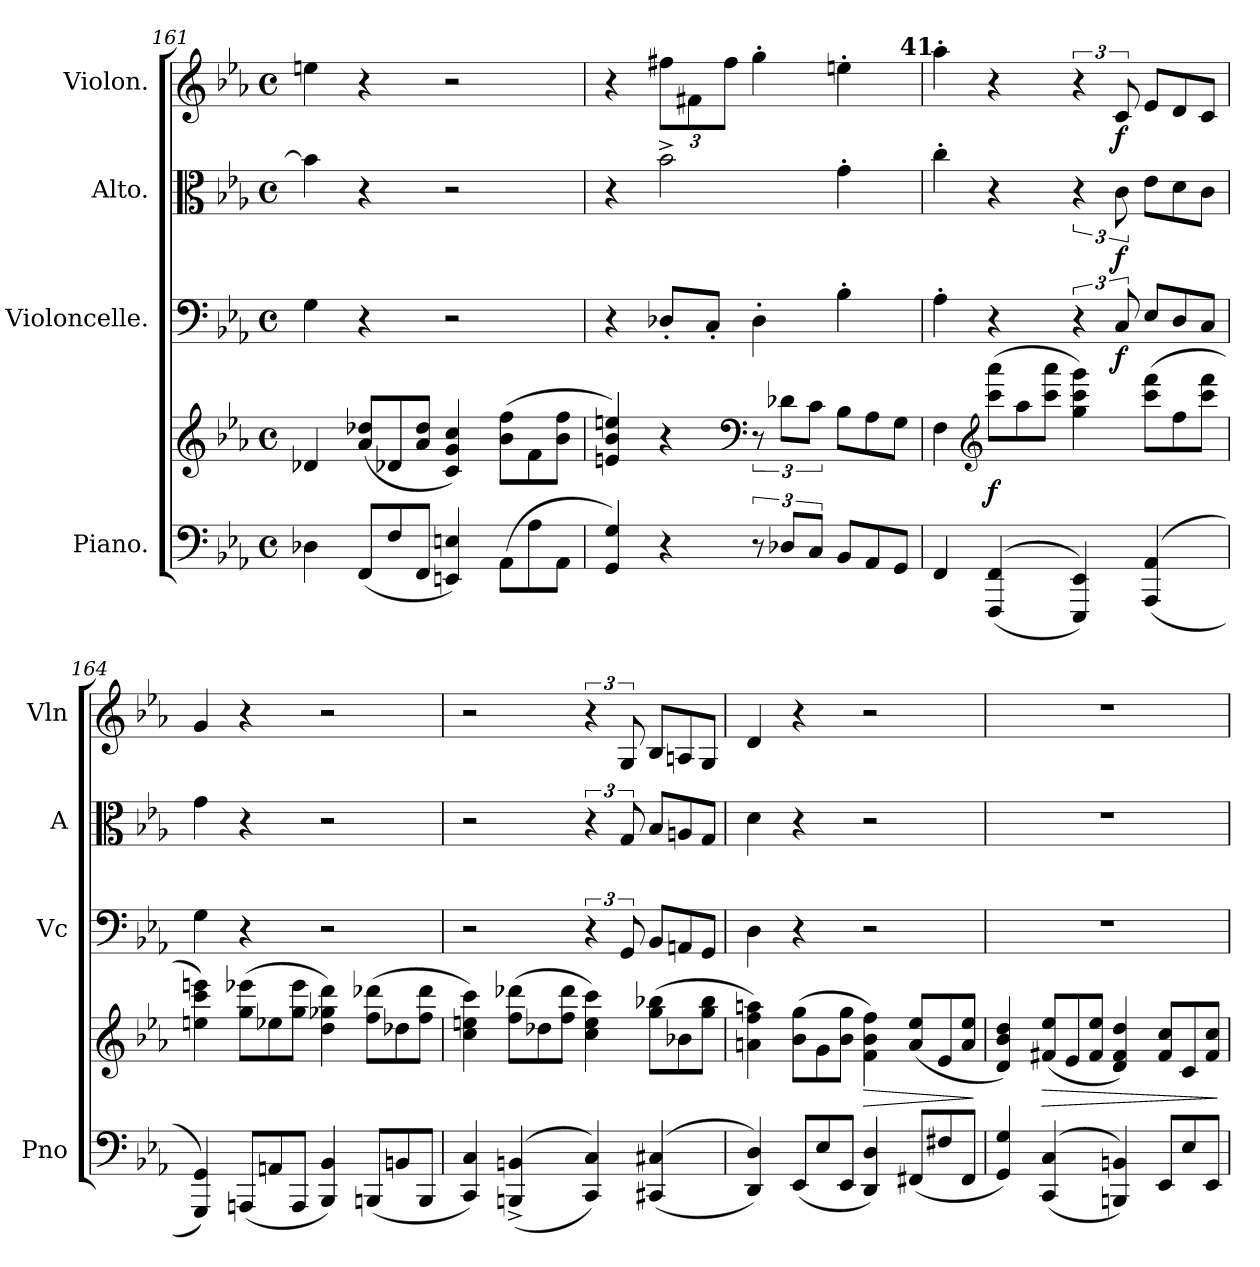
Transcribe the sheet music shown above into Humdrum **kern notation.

**kern	**kern	**dynam	**kern	**dynam	**kern	**dynam	**kern	**dynam
*part4	*part4	*part4	*part3	*part3	*part2	*part2	*part1	*part1
*staff5	*staff4	*staff4/5	*staff3	*staff3	*staff2	*staff2	*staff1	*staff1
*I"Piano.	*	*	*I"Violoncelle.	*	*I"Alto.	*	*I"Violon.	*
*I'Pno	*	*	*I'Vc	*	*I'A	*	*I'Vln	*
*clefF4	*clefG2	*	*clefF4	*	*clefC3	*	*clefG2	*
*k[b-e-a-]	*k[b-e-a-]	*	*k[b-e-a-]	*	*k[b-e-a-]	*	*k[b-e-a-]	*
*c:	*c:	*	*c:	*	*c:	*	*c:	*
*M4/4	*M4/4	*	*M4/4	*	*M4/4	*	*M4/4	*
*met(c)	*met(c)	*	*met(c)	*	*met(c)	*	*met(c)	*
=161	=161	=161	=161	=161	=161	=161	=161	=161
4D-X\	4d-X/	.	4G\	.	4b-\]	.	4een\	.
*Xtuplet	*Xtuplet	*	*	*	*	*	*	*
(12FF/L	(12a-/ 12dd-X/L	.	4r	.	4r	.	4r	.
12F/	12d-X/	.	.	.	.	.	.	.
12FF/J	12a-/ 12dd-/J	.	.	.	.	.	.	.
4EEn/ 4En/)	4c/ 4g/ 4cc/)	.	2r	.	2r	.	2r	.
(12AA-\L	(12b-\ 12ff\L	.	.	.	.	.	.	.
12A-\	12f\	.	.	.	.	.	.	.
12AA-\J	12b-\ 12ff\J	.	.	.	.	.	.	.
=162	=162	=162	=162	=162	=162	=162	=162	=162
4GG/ 4G/)	4en/ 4b-/ 4een/)	.	4r	.	4r	.	4r	.
4r	4r	.	8D-X'/L	.	2b-^\	.	12ff#X\L	.
.	.	.	.	.	.	.	12f#X\	.
.	.	.	8C'/J	.	.	.	.	.
.	.	.	.	.	.	.	12ff#\J	.
*	*clefF4	*	*	*	*	*	*	*
*tuplet	*tuplet	*	*	*	*	*	*	*
12r	12r	.	4D-'\	.	.	.	4gg'\	.
12D-X/L	12d-X\L	.	.	.	.	.	.	.
12C/J	12c\J	.	.	.	.	.	.	.
*Xtuplet	*Xtuplet	*	*	*	*	*	*	*
12BB-/L	12B-\L	.	4B-'\	.	4g'\	.	4een'\	.
12AA-/	12A-\	.	.	.	.	.	.	.
12GG/J	12G\J	.	.	.	.	.	.	.
=163	=163	=163	=163	=163	=163	=163	=163	=163
!	!	!	!	!	!	!	!LO:TX:a:B:rj:t=41	!
4FF/	4F\	.	4A-'\	.	4cc'\	.	4aa-'\	.
*	*clefG2	*	*	*	*	*	*	*
(<(>4FFF/ 4FF/	(12ccc\ 12aaa-\L	f	4r	.	4r	.	4r	.
.	12aa-\	.	.	.	.	.	.	.
.	12ccc\ 12aaa-\J	.	.	.	.	.	.	.
4EEE-/ 4EE-/))	4gg\ 4ccc\ 4ggg\)	.	6r	.	6r	.	6r	.
.	.	.	12C/	f	12c\	f	12c/	f
*	*	*	*Xtuplet	*	*Xtuplet	*	*Xtuplet	*
(<(>4AAA-/ 4AA-/	(12ccc\ 12fff\L	.	12E-/L	.	12e-\L	.	12e-/L	.
.	12ff\	.	12D/	.	12d\	.	12d/	.
.	12ccc\ 12fff\J	.	12C/J	.	12c\J	.	12c/J	.
=164	=164	=164	=164	=164	=164	=164	=164	=164
4GGG/ 4GG/))	4een\ 4ccc\ 4eeen\)	.	4G\	.	4g\	.	4g/	.
(12AAAn/L	(12gg\ 12eee-X\L	.	4r	.	4r	.	4r	.
12AAn/	12ee-X\	.	.	.	.	.	.	.
12AAA/J	12gg\ 12eee-\J	.	.	.	.	.	.	.
4BBB-/ 4BB-/)	4dd\ 4gg-X\ 4ddd\)	.	2r	.	2r	.	2r	.
(12BBBn/L	(12ff\ 12ddd-X\L	.	.	.	.	.	.	.
12BBn/	12dd-X\	.	.	.	.	.	.	.
12BBB/J	12ff\ 12ddd-\J	.	.	.	.	.	.	.
=165	=165	=165	=165	=165	=165	=165	=165	=165
4CC/ 4C/)	4cc\ 4een\ 4ccc\)	.	2r	.	2r	.	2r	.
(<(>4BBBn^/ 4BBn^/	(12ff\ 12ddd-X\L	.	.	.	.	.	.	.
.	12dd-X\	.	.	.	.	.	.	.
.	12ff\ 12ddd-\J	.	.	.	.	.	.	.
*	*	*	*tuplet	*	*tuplet	*	*tuplet	*
4CC/ 4C/))	4cc\ 4ee\ 4ccc\)	.	6r	.	6r	.	6r	.
.	.	.	12GG/	.	12G/	.	12G/	.
*	*	*	*Xtuplet	*	*Xtuplet	*	*Xtuplet	*
(<(>4CC#X/ 4C#X/	(12gg\ 12bb-X\L	.	12BB-/L	.	12B-/L	.	12B-/L	.
.	12b-X\	.	12AAn/	.	12An/	.	12An/	.
.	12gg\ 12bb-\J	.	12GG/J	.	12G/J	.	12G/J	.
=166	=166	=166	=166	=166	=166	=166	=166	=166
4DD/ 4D/))	4an\ 4ff\ 4aan\)	.	4D\	.	4d\	.	4d/	.
(12EE-/L	(12b-\ 12gg\L	.	4r	.	4r	.	4r	.
12E-/	12g\	.	.	.	.	.	.	.
12EE-/J	12b-\ 12gg\J	.	.	.	.	.	.	.
!	!	!LO:HP:b	!	!	!	!	!	!
4DD/ 4D/)	4f\ 4b-\ 4ff\)	>	2r	.	2r	.	2r	.
(12FF#X/L	(12a/ 12ee-/L	.	.	.	.	.	.	.
12F#X/	12e-/	.	.	.	.	.	.	.
12FF#/J	12a/ 12ee-/J	.	.	.	.	.	.	.
.	.	]	.	.	.	.	.	.
=167	=167	=167	=167	=167	=167	=167	=167	=167
4GG/ 4G/)	4d/ 4b-/ 4dd/)	.	1r	.	1r	.	1r	.
!	!	!LO:HP:b	!	!	!	!	!	!
(<(>4CC/ 4C/	(12f#X/ 12ee-/L	>	.	.	.	.	.	.
.	12e-/	.	.	.	.	.	.	.
.	12f#/ 12ee-/J	.	.	.	.	.	.	.
4BBBn/ 4BBn/))	4d/ 4f#/ 4dd/)	.	.	.	.	.	.	.
12EE-/L	12f#/ 12cc/L	.	.	.	.	.	.	.
12E-/	12c/	.	.	.	.	.	.	.
12EE-/J	12f#/ 12cc/J	.	.	.	.	.	.	.
.	.	]	.	.	.	.	.	.
=	=	=	=	=	=	=	=	=
*-	*-	*-	*-	*-	*-	*-	*-	*-
